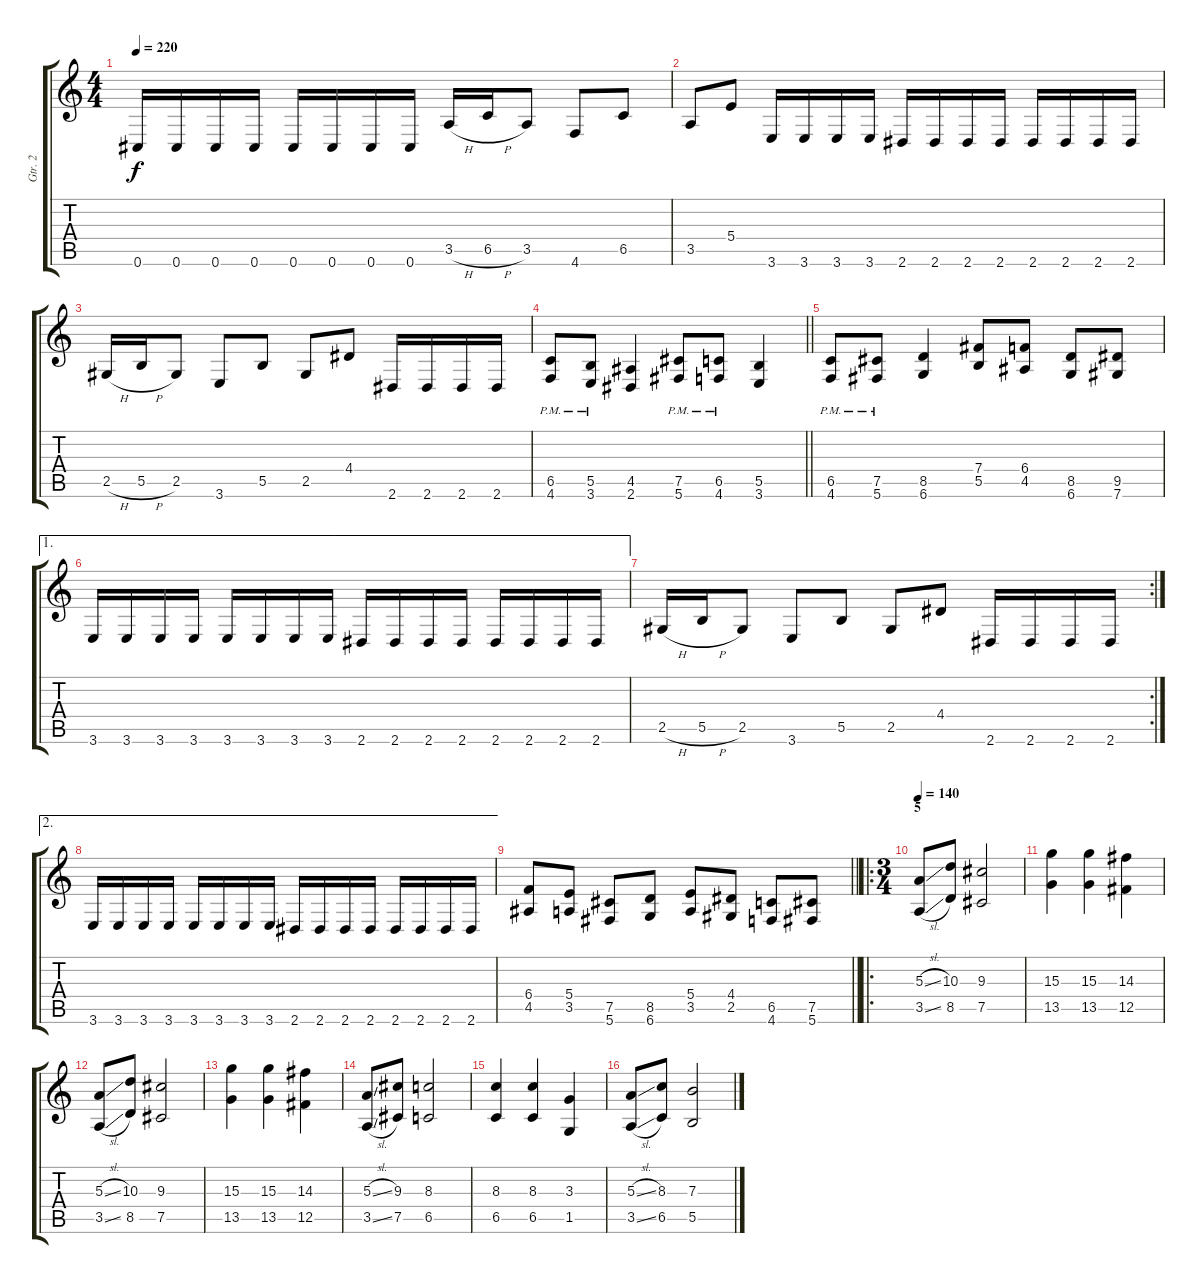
\track ("Gtr. 2" "Gtr. 2") {instrument distortionguitar}
\staff {score tabs}
\tuning (Db4 Ab3 E3 B2 Gb2 Db2) {hide}
\ts (4 4)
\tempo 220
\clef g2
\ks c
0.6.16{dy f} 0.6.16 0.6.16 0.6.16 0.6.16 0.6.16 0.6.16 0.6.16 3.5{h}.16 6.5{h}.16 3.5.8 4.6.8 6.5.8 |
3.5.8 5.4.8 3.6.16 3.6.16 3.6.16 3.6.16 2.6.16 2.6.16 2.6.16 2.6.16 2.6.16 2.6.16 2.6.16 2.6.16 |
2.5{h}.16 5.5{h}.16 2.5.8 3.6.8 5.5.8 2.5.8 4.4.8 2.6.16 2.6.16 2.6.16 2.6.16 |
\barLineRight lightlight
(6.5{pm} 4.6{pm}).8 (5.5{pm} 3.6{pm}).8 (4.5 2.6).4 (7.5{pm} 5.6{pm}).8 (6.5{pm} 4.6{pm}).8 (5.5 3.6).4 |
(6.5{pm} 4.6{pm}).8 (7.5{pm} 5.6{pm}).8 (8.5 6.6).4 (7.4 5.5).8 (6.4 4.5).8 (8.5 6.6).8 (9.5 7.6).8 |
\ae 1
3.6.16 3.6.16 3.6.16 3.6.16 3.6.16 3.6.16 3.6.16 3.6.16 2.6.16 2.6.16 2.6.16 2.6.16 2.6.16 2.6.16 2.6.16 2.6.16 |
\rc 2
2.5{h}.16 5.5{h}.16 2.5.8 3.6.8 5.5.8 2.5.8 4.4.8 2.6.16 2.6.16 2.6.16 2.6.16 |
\ae 2
3.6.16 3.6.16 3.6.16 3.6.16 3.6.16 3.6.16 3.6.16 3.6.16 2.6.16 2.6.16 2.6.16 2.6.16 2.6.16 2.6.16 2.6.16 2.6.16 |
\barLineRight lightlight
(6.4 4.5).8 (5.4 3.5).8 (7.5 5.6).8 (8.5 6.6).8 (5.4 3.5).8 (4.4 2.5).8 (6.5 4.6).8 (7.5 5.6).8 |
\ro
\ts (3 4)
\section ("" "5")
\tempo 140
(5.3{sl} 3.5{sl}).8 (10.3 8.5).8 (9.3 7.5).2 |
(15.3 13.5).4 (15.3 13.5).4 (14.3 12.5).4 |
(5.3{sl} 3.5{sl}).8 (10.3 8.5).8 (9.3 7.5).2 |
(15.3 13.5).4 (15.3 13.5).4 (14.3 12.5).4 |
(5.3{sl} 3.5{sl}).8 (9.3 7.5).8 (8.3 6.5).2 |
(8.3 6.5).4 (8.3 6.5).4 (3.3 1.5).4 |
(5.3{sl} 3.5{sl}).8 (8.3 6.5).8 (7.3 5.5).2
